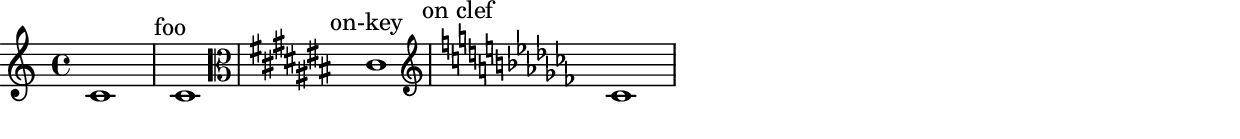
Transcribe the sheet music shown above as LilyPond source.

%% Generated by lilypond-book
%% Options: [exampleindent=10.16\mm,indent=0\mm,line-width=160\mm,paper-height=845.047\pt,paper-width=597.508\pt,papersize='(cons (* 597.508 pt) (* 845.047 pt))]
\include "lilypond-book-preamble.ly"


% ****************************************************************
% Start cut-&-pastable-section
% ****************************************************************

#(ly:set-option 'eps-box-padding 3.000000)



\paper {
  #(set-paper-size '(cons (* 597.508 pt) (* 845.047 pt)))
  indent = 0\mm
  line-width = 160\mm
  % offset the left padding, also add 1mm as lilypond creates cropped
  % images with a little space on the right
  line-width = #(- line-width (* mm  3.000000) (* mm 1))
}

\layout {
  
}




% ****************************************************************
% ly snippet:
% ****************************************************************
\sourcefilename "/lilypond-2.27.0/input/regression/rehearsal-mark-align.ly"
\sourcefileline 0

\header {

  texidoc = "Marks are put on top a breakable symbol,
  according to the value of @code{break-align-symbols} grob property.
  The same holds for @code{BarNumber} grobs."

}

\version "2.23.14"
  
\relative {
  c'1 \textMark "foo"
  c1
  \key cis \major
  \clef alto
  \override Score.TextMark.break-align-symbols = #'(key-signature)
  \textMark "on-key"
  cis
  \key ces \major
  \override Score.TextMark.break-align-symbols = #'(clef)
  \clef treble
  \textMark "on clef"
  ces
}



% ****************************************************************
% end ly snippet
% ****************************************************************
